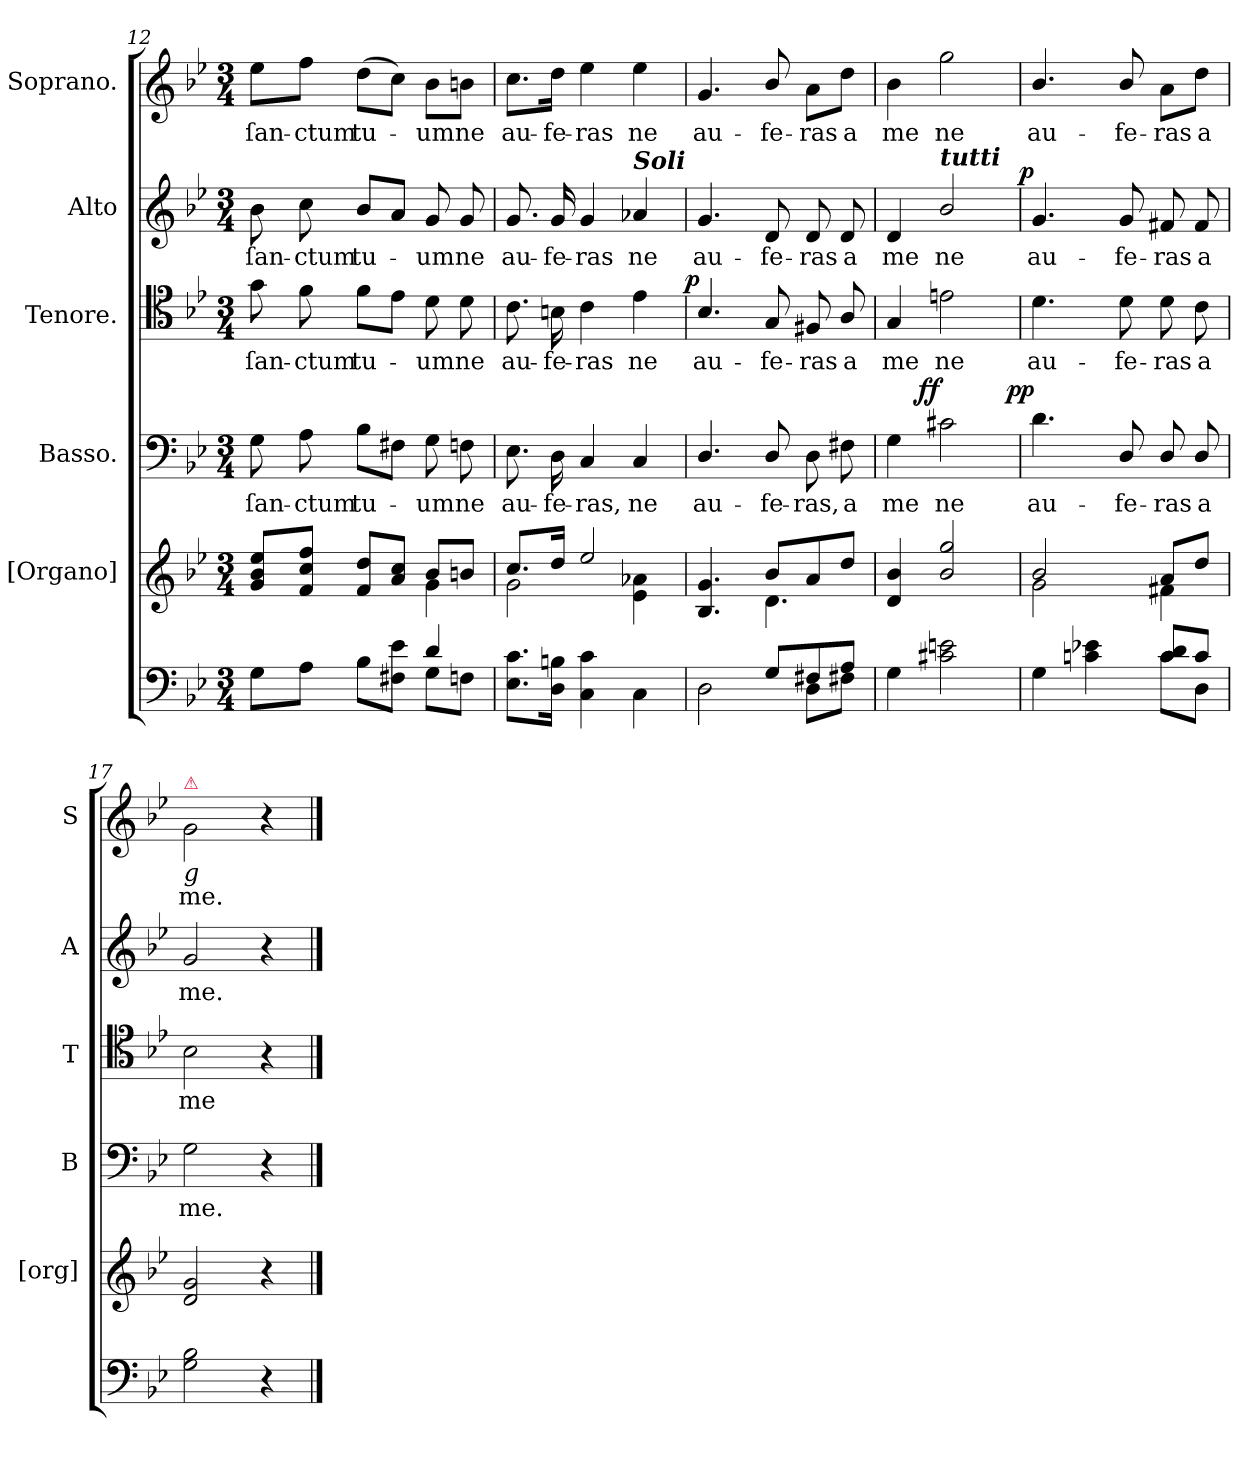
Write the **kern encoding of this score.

**kern	**kern	**kern	**text	**dynam	**kern	**text	**dynam	**kern	**text	**dynam	**kern	**text
*part6	*part5	*part4	*part4	*part4	*part3	*part3	*part3	*part2	*part2	*part2	*part1	*part1
*staff6	*staff5	*staff4	*staff4	*staff4	*staff3	*staff3	*staff3	*staff2	*staff2	*staff2	*staff1	*staff1
*	*I"[Organo]	*I"Basso.	*	*	*I"Tenore.	*	*	*I"Alto	*	*	*I"Soprano.	*
*	*I'[org]	*I'B	*	*	*I'T	*	*	*I'A	*	*	*I'S	*
*clefF4	*clefG2	*clefF4	*	*	*clefC4	*	*	*clefG2	*	*	*clefG2	*
*k[b-e-]	*k[b-e-]	*k[b-e-]	*	*	*k[b-e-]	*	*	*k[b-e-]	*	*	*k[b-e-]	*
*M3/4	*M3/4	*M3/4	*	*	*M3/4	*	*	*M3/4	*	*	*M3/4	*
=12	=12	=12	=12	=12	=12	=12	=12	=12	=12	=12	=12	=12
*^	*^	*	*	*	*	*	*	*	*	*	*	*
8G\L	2ryy	8g/ 8b-/ 8ee-/L	2ryy	8G\	ſan-	.	8g\	ſan-	.	8b-\	ſan-	.	8ee-\L	ſan-
8A\J	.	8f/ 8cc/ 8ff/J	.	8A\	-ctum	.	8f\	-ctum	.	8cc\	-ctum	.	8ff\J	-ctum
8B-\L	.	8f/ 8dd/L	.	8B-\L	tu-	.	8f\L	tu-	.	8b-/L	tu-	.	(>8dd\L	tu-
8F#X\ 8e-\J	.	8a/ 8cc/J	.	8F#X\J	.	.	8e-\J	.	.	8a/J	.	.	8cc\J)	.
4d/	8G\L	8b-/L	4g\	8G\	-um	.	8d\	-um	.	8g/	-um	.	8b-\L	-um
.	8Fn\J	8bn/J	.	8Fn\	ne	.	8d\	ne	.	8g/	ne	.	8bn\J	ne
*v	*v	*	*	*	*	*	*	*	*	*	*	*	*	*
=13	=13	=13	=13	=13	=13	=13	=13	=13	=13	=13	=13	=13	=13
8.E-\ 8.c\L	8.cc/L	2g\	8.E-\	au-	.	8.c\	au-	.	8.g/	au-	.	8.cc\L	au-
16D\ 16Bn\Jk	16dd/Jk	.	16D\	-fe-	.	16Bn\	-fe-	.	16g/	-fe-	.	16dd\Jk	-fe-
4C\ 4c\	2ee-/	.	4C/	-ras,	.	4c\	-ras	.	4g/	-ras	.	4ee-\	-ras
!	!	!	!	!	!	!	!	!	!LO:TX:a:Bi:t=Soli	!	!	!	!
4C\	.	4e-\ 4a-X\	4C/	ne	.	4e-\	ne	.	4a-X/	ne	.	4ee-\	ne
=14	=14	=14	=14	=14	=14	=14	=14	=14	=14	=14	=14	=14	=14
*^	*	*	*	*	*	*	*	*	*	*	*	*	*
!	!	!	!	!	!	!	!	!	!LO:DY:b:rj	!	!	!	!	!
4.ryy	2D\	4.B-/ 4.g/	4.ryy	4.D/	au-	.	4.B-/	au-	p	4.g/	au-	.	4.g/	au-
8G/L	.	8b-/L	4.d\	8D/	-fe-	.	8G/	-fe-	.	8d/	-fe-	.	8b-/	-fe-
8F#X/	8D\L	8a/	.	8D\	-ras,	.	8F#X/	-ras	.	8d/	-ras	.	8a\L	-ras
8A/J	8F#X\J	8dd/J	.	8F#X\	a	.	8A/	a	.	8d/	a	.	8dd\J	a
*v	*v	*	*	*	*	*	*	*	*	*	*	*	*	*
*	*v	*v	*	*	*	*	*	*	*	*	*	*	*
=15	=15	=15	=15	=15	=15	=15	=15	=15	=15	=15	=15	=15
4G\	4d/ 4b-/	4G\	me	.	4G/	me	.	4d/	me	.	4b-\	me
!	!	!	!	!	!	!	!	!LO:TX:a:Bi:t=tutti	!	!	!	!
!	!	!	!	!LO:DY:b:rj	!	!	!	!	!	!	!	!
2c#X\ 2en\	2b-/ 2gg/	2c#X\	ne	ff	2en\	ne	.	2b-/	ne	.	2gg\	ne
=16	=16	=16	=16	=16	=16	=16	=16	=16	=16	=16	=16	=16
*^	*^	*	*	*	*	*	*	*	*	*	*	*
!	!	!	!	!	!	!LO:DY:b:rj	!	!	!	!	!	!LO:DY:b:rj	!	!
4G\	2ryy	2b-/	2g\	4.d\	au-	pp	4.d\	au-	.	4.g/	au-	p	4.b-/	au-
4cn\ 4e-X\	.	.	.	.	.	.	.	.	.	.	.	.	.	.
.	.	.	.	8D/	-fe-	.	8d\	-fe-	.	8g/	-fe-	.	8b-/	-fe-
8c/ 8d/L	8c\L	8a/L	4f#X\	8D/	-ras	.	8d\	-ras	.	8f#X/	-ras	.	8a\L	-ras
8c/J	8D\J	8dd/J	.	8D/	a	.	8c\	a	.	8f#/	a	.	8dd\J	a
*	*	*v	*v	*	*	*	*	*	*	*	*	*	*	*
=17	=17	=17	=17	=17	=17	=17	=17	=17	=17	=17	=17	=17	=17
!	!	!	!	!	!	!	!	!	!	!	!	!LO:TX:a:color=crimson:t=⚠	!
!	!	!	!	!	!	!	!	!	!	!	!	!LO:TX:b:i:t=g	!
*v	*v	*	*	*	*	*	*	*	*	*	*	*	*
2G\ 2B-\	2d/ 2g/	2G\	me.	.	2B-\	me	.	2g/	me.	.	2g\	me.
4r	4r	4r	.	.	4r	.	.	4r	.	.	4r	.
==	==	==	==	==	==	==	==	==	==	==	==	==
*-	*-	*-	*-	*-	*-	*-	*-	*-	*-	*-	*-	*-
